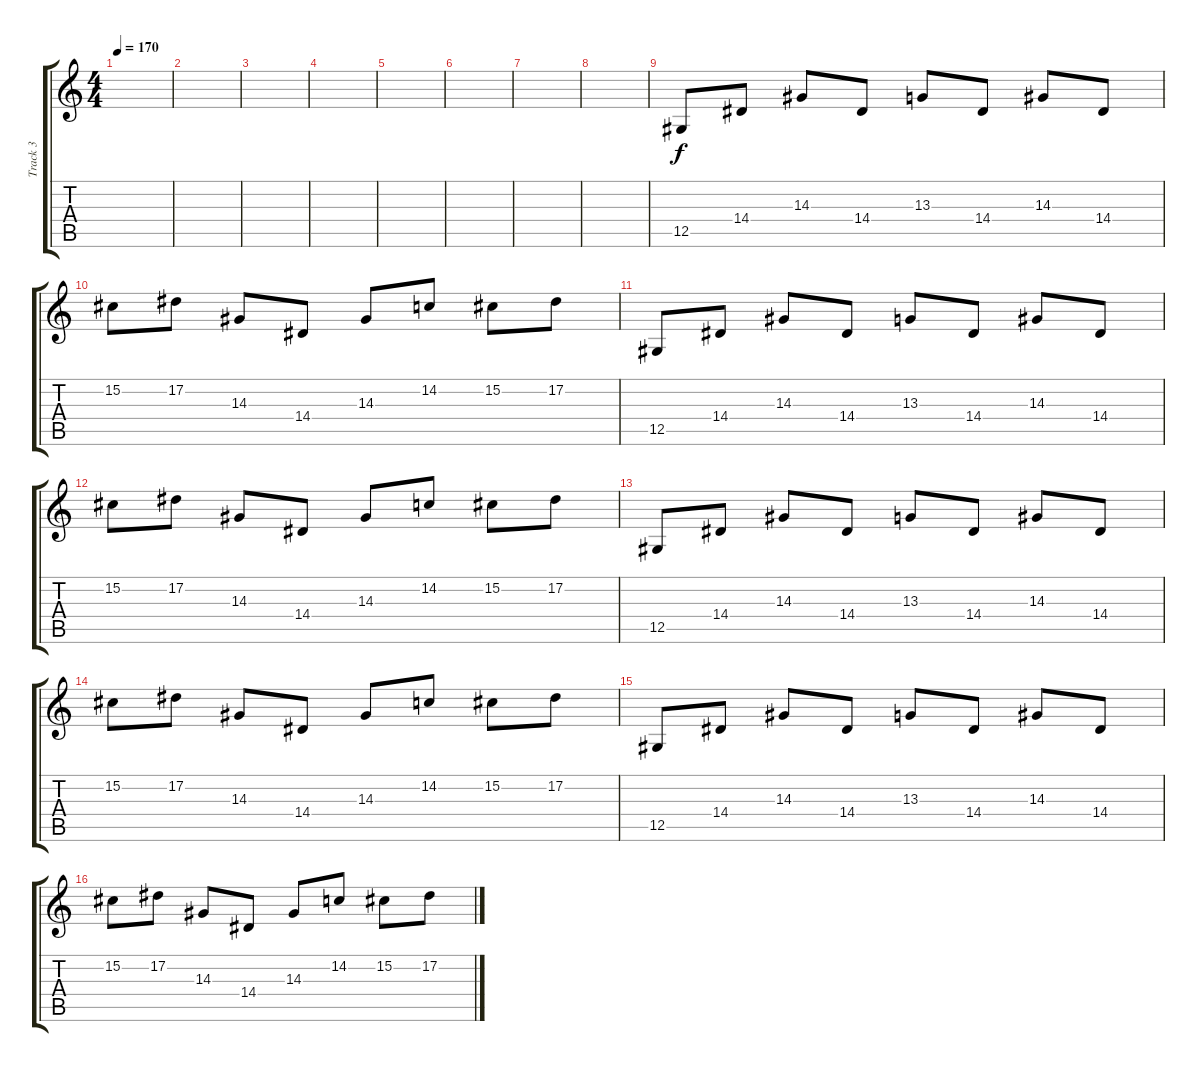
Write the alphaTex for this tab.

\track ("Track 3" "Track 3") {instrument lead2sawtooth}
\staff {score tabs}
\tuning (Eb4 Bb3 Gb3 Db3 Ab2 Db2) {hide}
\ts (4 4)
\tempo 170
\clef g2
\ks c
|
|
|
|
|
|
|
|
12.5.8 14.4.8 14.3.8 14.4.8 13.3.8 14.4.8 14.3.8 14.4.8 |
15.2.8 17.2.8 14.3.8 14.4.8 14.3.8 14.2.8 15.2.8 17.2.8 |
12.5.8 14.4.8 14.3.8 14.4.8 13.3.8 14.4.8 14.3.8 14.4.8 |
15.2.8 17.2.8 14.3.8 14.4.8 14.3.8 14.2.8 15.2.8 17.2.8 |
12.5.8 14.4.8 14.3.8 14.4.8 13.3.8 14.4.8 14.3.8 14.4.8 |
15.2.8 17.2.8 14.3.8 14.4.8 14.3.8 14.2.8 15.2.8 17.2.8 |
12.5.8 14.4.8 14.3.8 14.4.8 13.3.8 14.4.8 14.3.8 14.4.8 |
15.2.8 17.2.8 14.3.8 14.4.8 14.3.8 14.2.8 15.2.8 17.2.8
